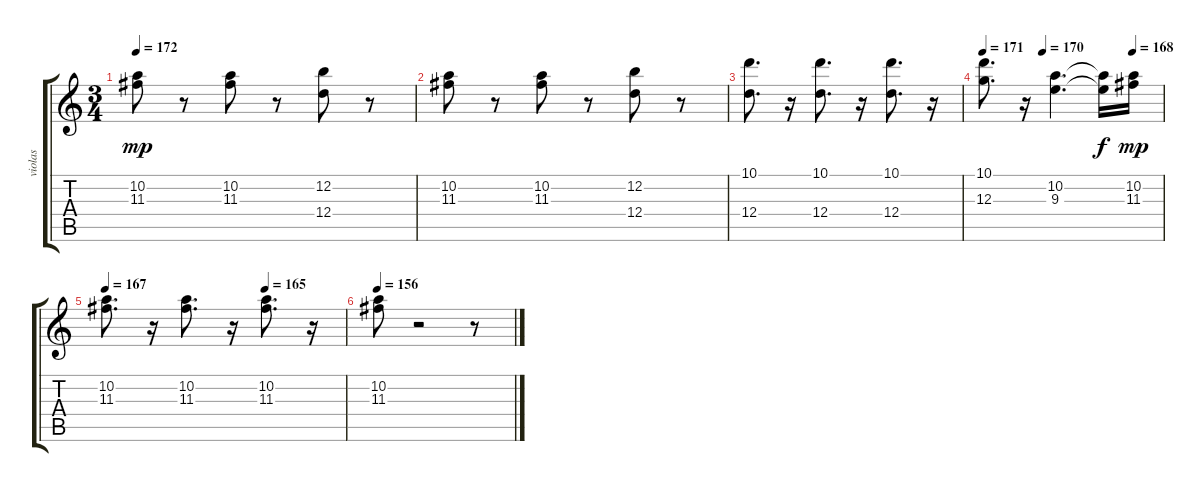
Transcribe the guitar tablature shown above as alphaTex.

\track ("violas" "violas") {instrument contrabass}
\staff {score tabs}
\tuning (E4 B3 G3 D3 A2 E2) {hide}
\ts (3 4)
\tempo 172
\clef g2
\ks c
(10.2 11.3).8{dy mp} r.8 (10.2 11.3).8 r.8 (12.2 12.4).8 r.8 |
(10.2 11.3).8 r.8 (10.2 11.3).8 r.8 (12.2 12.4).8 r.8 |
(10.1 12.4).8{d} r.16 (10.1 12.4).8{d} r.16 (10.1 12.4).8{d} r.16 |
\tempo 171
\tempo (170 0.3333333333333333)
\tempo (168 0.8333333333333334)
(10.1 12.3).8{d} r.16 (10.2 9.3).4{d} (10.2{t} 9.3{t}).16{dy f} (10.2 11.3).16{dy mp} |
\tempo 167
\tempo (165 0.6666666666666666)
(10.2 11.3).8{d} r.16 (10.2 11.3).8{d} r.16 (10.2 11.3).8{d} r.16 |
\tempo 156
(10.2 11.3).8 r.2 r.8
